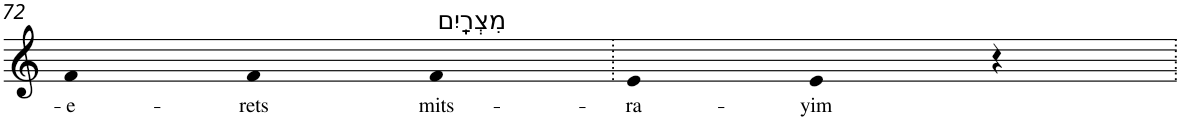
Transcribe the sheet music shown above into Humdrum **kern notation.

**kern	**text
*part1	*part1
*staff1	*staff1
*I"Piano	*
*I'Pno	*
!!LO:PB:g=z
*clefG2	*
*k[]	*
=72	=72
!	!LO:LY:b
4f	-e-
!	!LO:LY:b
4f	-rets
!LO:TX:a:t=מִצְרָֽיִם	!
!	!LO:LY:b
4f	mits-
=73.	=73.
!	!LO:LY:b
4e	-ra-
!	!LO:LY:b
4e	-yim
4r	.
=.	=.
*-	*-
